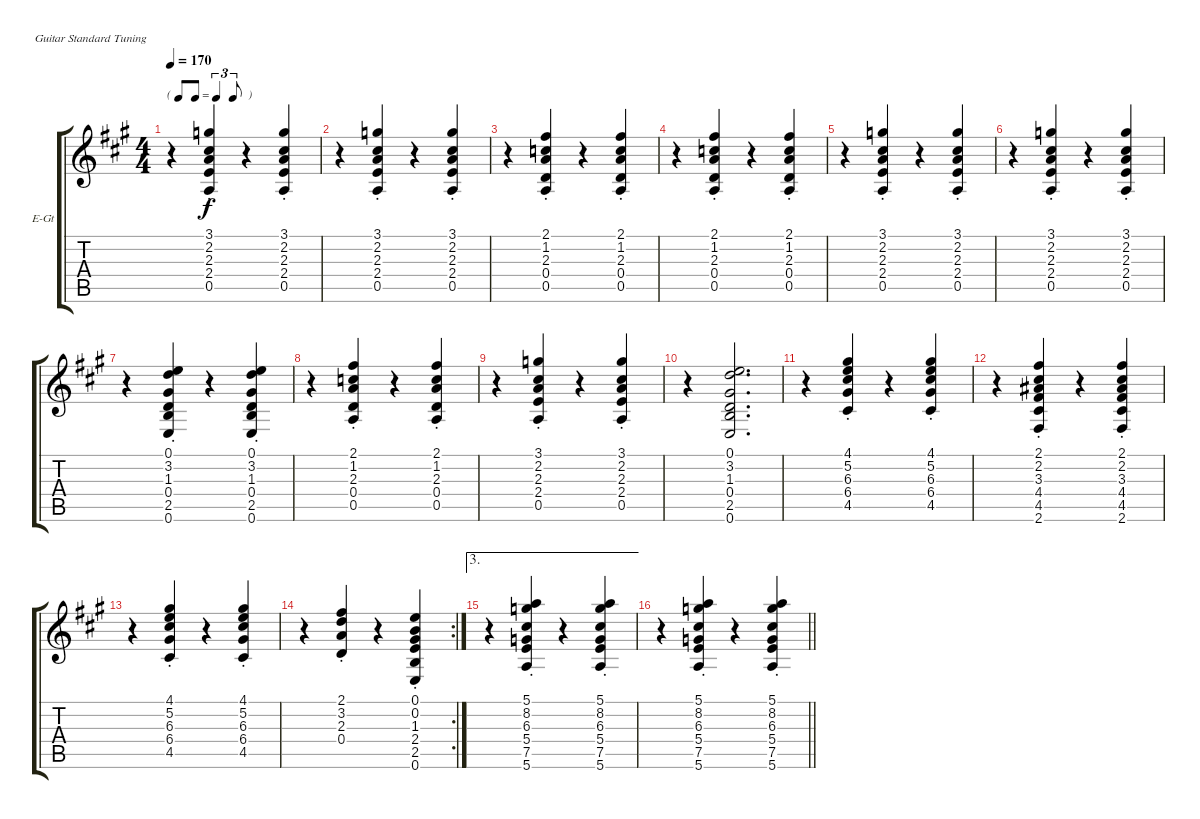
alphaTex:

\bracketExtendMode groupsimilarinstruments
\firstSystemTrackNameOrientation horizontal
\otherSystemsTrackNameOrientation horizontal
\track ("Lennon Reverb" "E-Gt") {instrument electricguitarclean}
\staff {score tabs}
\tuning (E4 B3 G3 D3 A2 E2)
\ts (4 4)
\tf triplet8th
\tempo 170
\clef g2
\scale
0.333333
\ks a
r.4{dy f} (3.1{st} 2.2{st} 2.3{st} 2.4{st} 0.5{st}).4 r.4 (3.1{st} 2.2{st} 2.3{st} 2.4{st} 0.5{st}).4 |
\scale
0.333333 r.4 (3.1{st} 2.2{st} 2.3{st} 2.4{st} 0.5{st}).4 r.4 (3.1{st} 2.2{st} 2.3{st} 2.4{st} 0.5{st}).4 |
\scale
0.333333 r.4 (2.1{st} 1.2{st} 2.3{st} 0.4{st} 0.5{st}).4 r.4 (2.1{st} 1.2{st} 2.3{st} 0.4{st} 0.5{st}).4 |
\scale
0.333333 r.4 (2.1{st} 1.2{st} 2.3{st} 0.4{st} 0.5{st}).4 r.4 (2.1{st} 1.2{st} 2.3{st} 0.4{st} 0.5{st}).4 |
\scale
0.333333 r.4 (3.1{st} 2.2{st} 2.3{st} 2.4{st} 0.5{st}).4 r.4 (3.1{st} 2.2{st} 2.3{st} 2.4{st} 0.5{st}).4 |
\scale
0.333333 r.4 (3.1{st} 2.2{st} 2.3{st} 2.4{st} 0.5{st}).4 r.4 (3.1{st} 2.2{st} 2.3{st} 2.4{st} 0.5{st}).4 |
\scale
0.333333 r.4 (0.1{st} 3.2{st} 1.3{st} 0.4{st} 2.5{st} 0.6{st}).4 r.4 (0.1{st} 3.2{st} 1.3{st} 0.4{st} 2.5{st} 0.6{st}).4 |
\scale
0.333333 r.4 (2.1{st} 1.2{st} 2.3{st} 0.4{st} 0.5{st}).4 r.4 (2.1{st} 1.2{st} 2.3{st} 0.4{st} 0.5{st}).4 |
\scale
0.333333 r.4 (3.1{st} 2.2{st} 2.3{st} 2.4{st} 0.5{st}).4 r.4 (3.1{st} 2.2{st} 2.3{st} 2.4{st} 0.5{st}).4 |
\scale
0.333333 r.4 (0.1 3.2 1.3 0.4 2.5 0.6).2{d} |
\scale
0.333333 r.4 (4.1{st} 5.2{st} 6.3{st} 6.4{st} 4.5{st}).4 r.4 (4.1{st} 5.2{st} 6.3{st} 6.4{st} 4.5{st}).4 |
\scale
0.322917 r.4 (2.1{st} 2.2{st} 3.3{st} 4.4{st} 4.5{st} 2.6{st}).4 r.4 (2.1{st} 2.2{st} 3.3{st} 4.4{st} 4.5{st} 2.6{st}).4 |
\scale
0.322917 r.4 (4.1{st} 5.2{st} 6.3{st} 6.4{st} 4.5{st}).4 r.4 (4.1{st} 5.2{st} 6.3{st} 6.4{st} 4.5{st}).4 |
\rc 2
\scale
0.354167 r.4 (2.1{st} 3.2{st} 2.3{st} 0.4{st}).4 r.4 (0.1{st} 0.2{st} 1.3{st} 2.4{st} 2.5{st} 0.6{st}).4 |
\ae 3
\scale
0.333333 r.4 (5.1{st} 8.2{st} 6.3{st} 5.4{st} 7.5{st} 5.6{st}).4 r.4 (5.1{st} 8.2{st} 6.3{st} 5.4{st} 7.5{st} 5.6{st}).4 |
\scale
0.333333
\barLineRight lightlight
r.4 (5.1{st} 8.2{st} 6.3{st} 5.4{st} 7.5{st} 5.6{st}).4 r.4 (5.1{st} 8.2{st} 6.3{st} 5.4{st} 7.5{st} 5.6{st}).4
